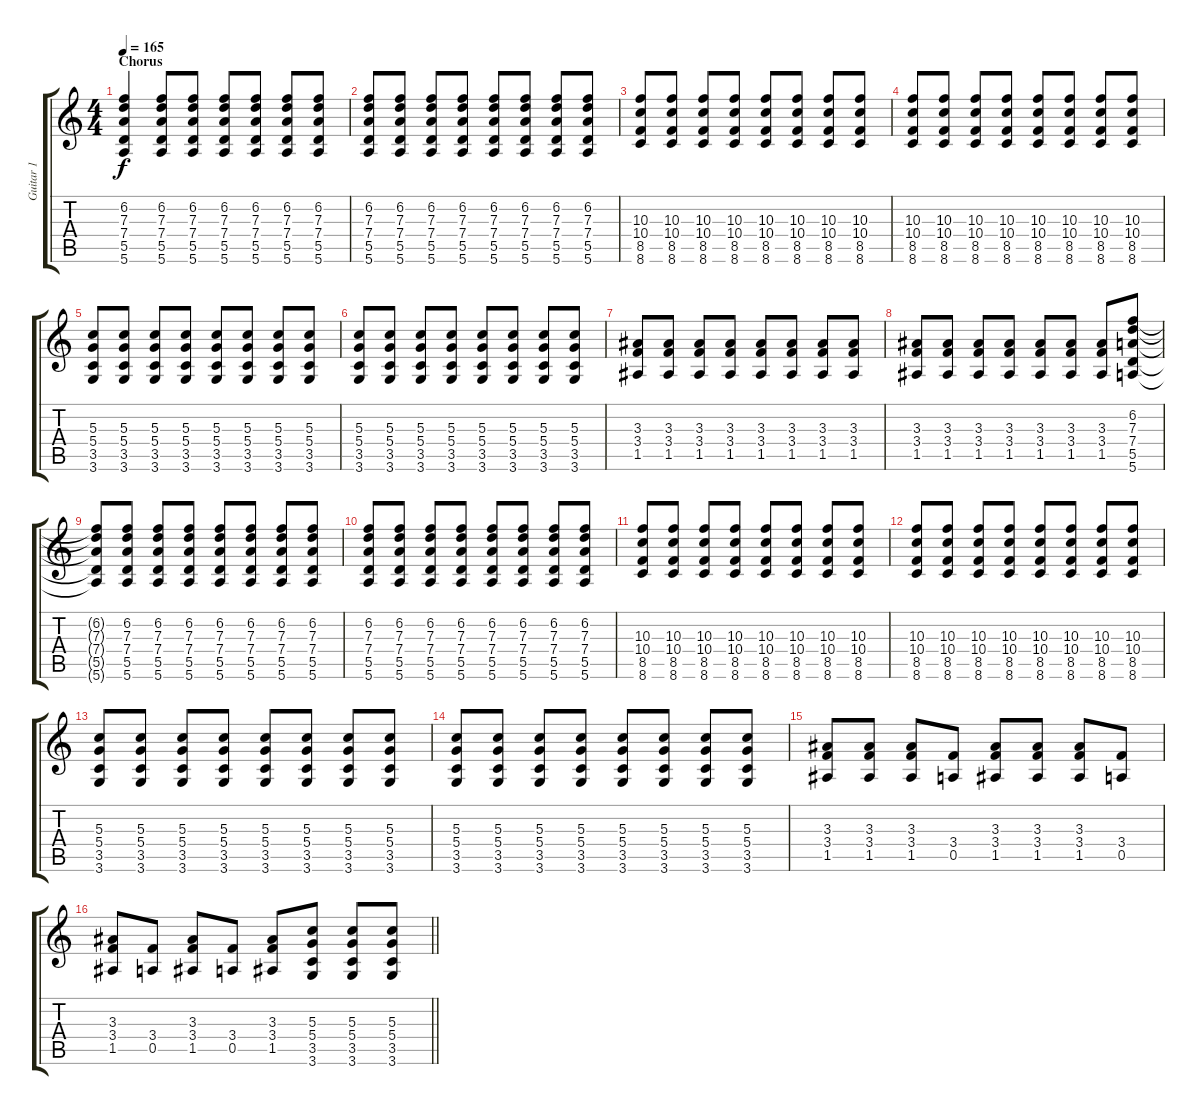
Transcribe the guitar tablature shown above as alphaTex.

\track ("Guitar 1" "Guitar 1") {instrument overdrivenguitar}
\staff {score tabs}
\tuning (E4 B3 G3 D3 A2 E2) {hide}
\ts (4 4)
\section ("" "Chorus")
\tempo 165
\clef g2
\ks c
(6.2 7.3 7.4 5.5 5.6).4{dy f} (6.2 7.3 7.4 5.5 5.6).8 (6.2 7.3 7.4 5.5 5.6).8 (6.2 7.3 7.4 5.5 5.6).8 (6.2 7.3 7.4 5.5 5.6).8 (6.2 7.3 7.4 5.5 5.6).8 (6.2 7.3 7.4 5.5 5.6).8 |
(6.2 7.3 7.4 5.5 5.6).8 (6.2 7.3 7.4 5.5 5.6).8 (6.2 7.3 7.4 5.5 5.6).8 (6.2 7.3 7.4 5.5 5.6).8 (6.2 7.3 7.4 5.5 5.6).8 (6.2 7.3 7.4 5.5 5.6).8 (6.2 7.3 7.4 5.5 5.6).8 (6.2 7.3 7.4 5.5 5.6).8 |
(10.3 10.4 8.5 8.6).8 (10.3 10.4 8.5 8.6).8 (10.3 10.4 8.5 8.6).8 (10.3 10.4 8.5 8.6).8 (10.3 10.4 8.5 8.6).8 (10.3 10.4 8.5 8.6).8 (10.3 10.4 8.5 8.6).8 (10.3 10.4 8.5 8.6).8 |
(10.3 10.4 8.5 8.6).8 (10.3 10.4 8.5 8.6).8 (10.3 10.4 8.5 8.6).8 (10.3 10.4 8.5 8.6).8 (10.3 10.4 8.5 8.6).8 (10.3 10.4 8.5 8.6).8 (10.3 10.4 8.5 8.6).8 (10.3 10.4 8.5 8.6).8 |
(5.3 5.4 3.5 3.6).8 (5.3 5.4 3.5 3.6).8 (5.3 5.4 3.5 3.6).8 (5.3 5.4 3.5 3.6).8 (5.3 5.4 3.5 3.6).8 (5.3 5.4 3.5 3.6).8 (5.3 5.4 3.5 3.6).8 (5.3 5.4 3.5 3.6).8 |
(5.3 5.4 3.5 3.6).8 (5.3 5.4 3.5 3.6).8 (5.3 5.4 3.5 3.6).8 (5.3 5.4 3.5 3.6).8 (5.3 5.4 3.5 3.6).8 (5.3 5.4 3.5 3.6).8 (5.3 5.4 3.5 3.6).8 (5.3 5.4 3.5 3.6).8 |
(3.3 3.4 1.5).8 (3.3 3.4 1.5).8 (3.3 3.4 1.5).8 (3.3 3.4 1.5).8 (3.3 3.4 1.5).8 (3.3 3.4 1.5).8 (3.3 3.4 1.5).8 (3.3 3.4 1.5).8 |
(3.3 3.4 1.5).8 (3.3 3.4 1.5).8 (3.3 3.4 1.5).8 (3.3 3.4 1.5).8 (3.3 3.4 1.5).8 (3.3 3.4 1.5).8 (3.3 3.4 1.5).8 (6.2 7.3 7.4 5.5 5.6).8 |
(6.2{t} 7.3{t} 7.4{t} 5.5{t} 5.6{t}).8 (6.2 7.3 7.4 5.5 5.6).8 (6.2 7.3 7.4 5.5 5.6).8 (6.2 7.3 7.4 5.5 5.6).8 (6.2 7.3 7.4 5.5 5.6).8 (6.2 7.3 7.4 5.5 5.6).8 (6.2 7.3 7.4 5.5 5.6).8 (6.2 7.3 7.4 5.5 5.6).8 |
(6.2 7.3 7.4 5.5 5.6).8 (6.2 7.3 7.4 5.5 5.6).8 (6.2 7.3 7.4 5.5 5.6).8 (6.2 7.3 7.4 5.5 5.6).8 (6.2 7.3 7.4 5.5 5.6).8 (6.2 7.3 7.4 5.5 5.6).8 (6.2 7.3 7.4 5.5 5.6).8 (6.2 7.3 7.4 5.5 5.6).8 |
(10.3 10.4 8.5 8.6).8 (10.3 10.4 8.5 8.6).8 (10.3 10.4 8.5 8.6).8 (10.3 10.4 8.5 8.6).8 (10.3 10.4 8.5 8.6).8 (10.3 10.4 8.5 8.6).8 (10.3 10.4 8.5 8.6).8 (10.3 10.4 8.5 8.6).8 |
(10.3 10.4 8.5 8.6).8 (10.3 10.4 8.5 8.6).8 (10.3 10.4 8.5 8.6).8 (10.3 10.4 8.5 8.6).8 (10.3 10.4 8.5 8.6).8 (10.3 10.4 8.5 8.6).8 (10.3 10.4 8.5 8.6).8 (10.3 10.4 8.5 8.6).8 |
(5.3 5.4 3.5 3.6).8 (5.3 5.4 3.5 3.6).8 (5.3 5.4 3.5 3.6).8 (5.3 5.4 3.5 3.6).8 (5.3 5.4 3.5 3.6).8 (5.3 5.4 3.5 3.6).8 (5.3 5.4 3.5 3.6).8 (5.3 5.4 3.5 3.6).8 |
(5.3 5.4 3.5 3.6).8 (5.3 5.4 3.5 3.6).8 (5.3 5.4 3.5 3.6).8 (5.3 5.4 3.5 3.6).8 (5.3 5.4 3.5 3.6).8 (5.3 5.4 3.5 3.6).8 (5.3 5.4 3.5 3.6).8 (5.3 5.4 3.5 3.6).8 |
(3.3 3.4 1.5).8 (3.3 3.4 1.5).8 (3.3 3.4 1.5).8 (3.4 0.5).8 (3.3 3.4 1.5).8 (3.3 3.4 1.5).8 (3.3 3.4 1.5).8 (3.4 0.5).8 |
\barLineRight lightlight
(3.3 3.4 1.5).8 (3.4 0.5).8 (3.3 3.4 1.5).8 (3.4 0.5).8 (3.3 3.4 1.5).8 (5.3 5.4 3.5 3.6).8 (5.3 5.4 3.5 3.6).8 (5.3 5.4 3.5 3.6).8
